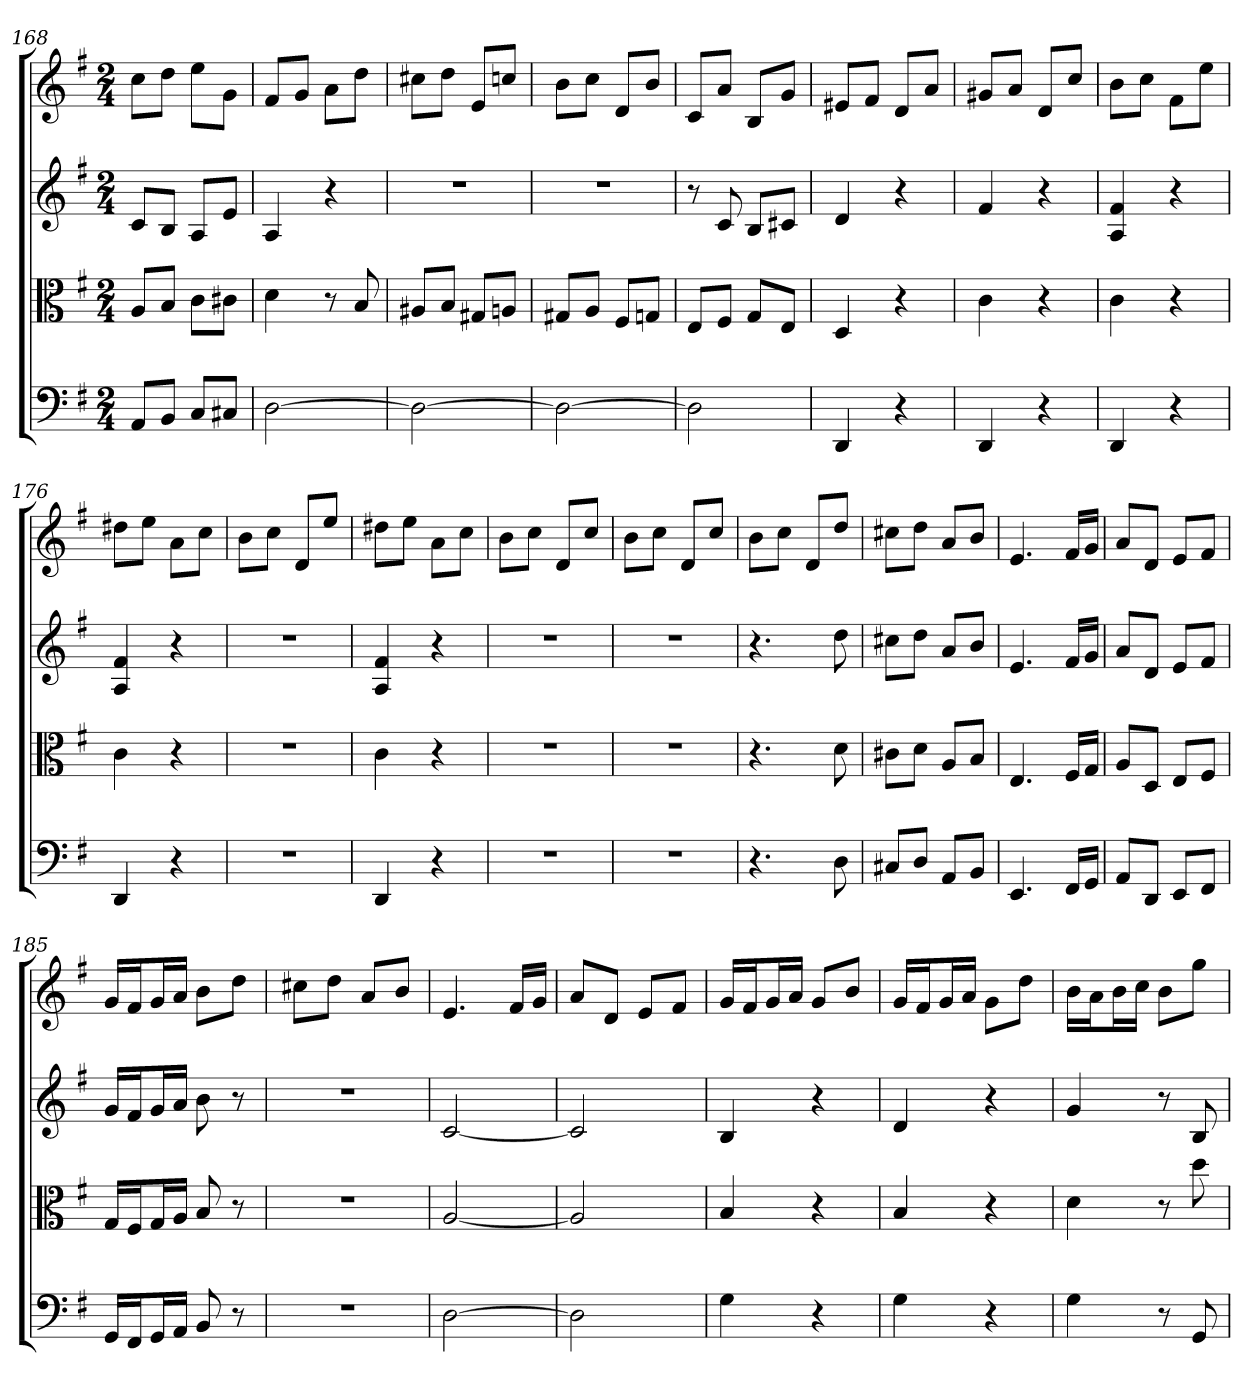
**kern	**kern	**kern	**kern
*part4	*part3	*part2	*part1
*staff4	*staff3	*staff2	*staff1
*clefF4	*clefC3	*	*
*k[f#]	*k[f#]	*k[f#]	*k[f#]
*G:	*G:	*G:	*G:
*M2/4	*M2/4	*M2/4	*M2/4
=168	=168	=168	=168
8AA/L	8A/L	8cL	8ccL
8BB/J	8B/J	8BJ	8ddJ
8C/L	8c\L	8AL	8eeL
8C#X/J	8c#X\J	8eJ	8gJ
=169	=169	=169	=169
[2D	4d	4A	8f#L
.	.	.	8gJ
.	8r	4r	8aL
.	8B	.	8ddJ
=170	=170	=170	=170
2D_	8A#X/L	2r	8cc#XL
.	8B/J	.	8ddJ
.	8G#X/L	.	8eL
.	8An/J	.	8ccnJ
=171	=171	=171	=171
2D_	8G#X/L	2r	8bL
.	8A/J	.	8ccJ
.	8F#/L	.	8dL
.	8Gn/J	.	8bJ
=172	=172	=172	=172
2D]	8E/L	8r	8cL
.	8F#/J	8c	8aJ
.	8G/L	8BL	8BL
.	8E/J	8c#XJ	8gJ
=173	=173	=173	=173
4DD	4D	4d	8e#XL
.	.	.	8f#J
4r	4r	4r	8dL
.	.	.	8aJ
=174	=174	=174	=174
4DD	4c	4f#	8g#XL
.	.	.	8aJ
4r	4r	4r	8dL
.	.	.	8ccJ
=175	=175	=175	=175
4DD	4c	4A 4f#	8bL
.	.	.	8ccJ
4r	4r	4r	8f#L
.	.	.	8eeJ
=176	=176	=176	=176
4DD	4c	4A 4f#	8dd#XL
.	.	.	8eeJ
4r	4r	4r	8aL
.	.	.	8ccJ
=177	=177	=177	=177
2r	2r	2r	8bL
.	.	.	8ccJ
.	.	.	8dL
.	.	.	8eeJ
=178	=178	=178	=178
4DD	4c	4A 4f#	8dd#XL
.	.	.	8eeJ
4r	4r	4r	8aL
.	.	.	8ccJ
=179	=179	=179	=179
2r	2r	2r	8bL
.	.	.	8ccJ
.	.	.	8dL
.	.	.	8ccJ
=180	=180	=180	=180
2r	2r	2r	8bL
.	.	.	8ccJ
.	.	.	8dL
.	.	.	8ccJ
=181	=181	=181	=181
4.r	4.r	4.r	8bL
.	.	.	8ccJ
.	.	.	8dL
8D	8d	8dd	8ddJ
=182	=182	=182	=182
8C#X/L	8c#X\L	8cc#XL	8cc#XL
8D/J	8d\J	8ddJ	8ddJ
8AA/L	8A/L	8aL	8aL
8BB/J	8B/J	8bJ	8bJ
=183	=183	=183	=183
4.EE	4.E	4.e	4.e
16FF#/LL	16F#/LL	16f#LL	16f#LL
16GG/JJ	16G/JJ	16gJJ	16gJJ
=184	=184	=184	=184
8AA/L	8A/L	8aL	8aL
8DD/J	8D/J	8dJ	8dJ
8EE/L	8E/L	8eL	8eL
8FF#/J	8F#/J	8f#J	8f#J
=185	=185	=185	=185
16GG/LL	16G/LL	16gLL	16gLL
16FF#/J	16F#/J	16f#J	16f#J
16GG/L	16G/L	16gL	16gL
16AA/JJ	16A/JJ	16aJJ	16aJJ
8BB	8B	8b	8bL
8r	8r	8r	8ddJ
=186	=186	=186	=186
2r	2r	2r	8cc#XL
.	.	.	8ddJ
.	.	.	8aL
.	.	.	8bJ
=187	=187	=187	=187
[2D	[2A	[2c	4.e
.	.	.	16f#LL
.	.	.	16gJJ
=188	=188	=188	=188
2D]	2A]	2c]	8aL
.	.	.	8dJ
.	.	.	8eL
.	.	.	8f#J
=189	=189	=189	=189
4G	4B	4B	16gLL
.	.	.	16f#J
.	.	.	16gL
.	.	.	16aJJ
4r	4r	4r	8gL
.	.	.	8bJ
=190	=190	=190	=190
4G	4B	4d	16gLL
.	.	.	16f#J
.	.	.	16gL
.	.	.	16aJJ
4r	4r	4r	8gL
.	.	.	8ddJ
=191	=191	=191	=191
4G	4d	4g	16bLL
.	.	.	16aJ
.	.	.	16bL
.	.	.	16ccJJ
8r	8r	8r	8bL
8GG	8dd	8B	8ggJ
=	=	=	=
*-	*-	*-	*-
